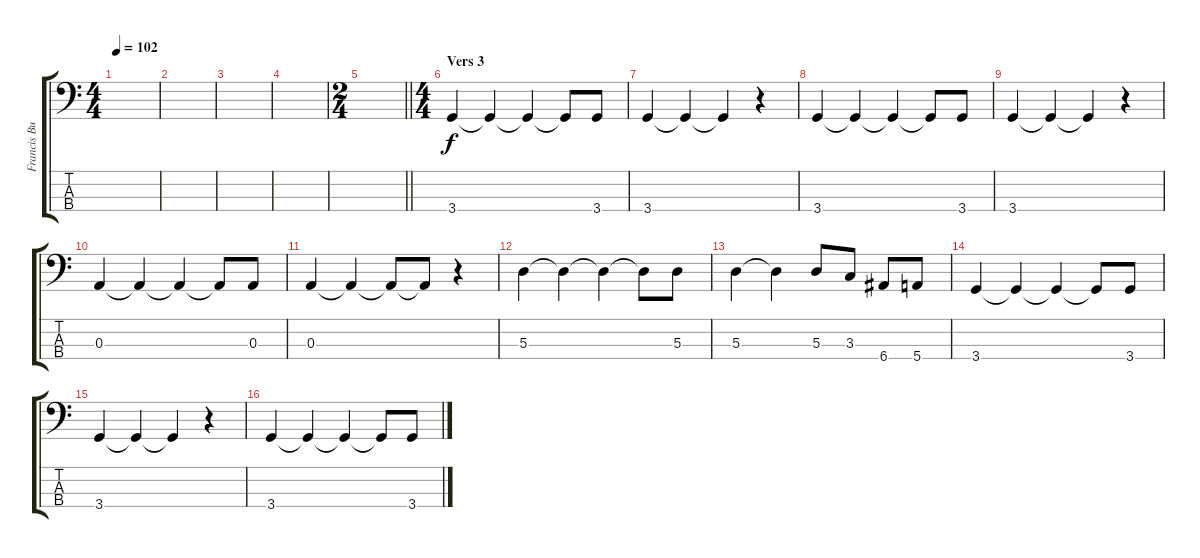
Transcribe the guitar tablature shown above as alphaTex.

\track ("Francis Buchholz" "Francis Bu") {instrument electricbassfinger}
\staff {score tabs}
\tuning (G2 D2 A1 E1) {hide}
\ts (4 4)
\tempo 102
\clef f4
\ks c
|
|
|
|
\ts (2 4)
\barLineRight lightlight
|
\ts (4 4)
\section ("" "Vers 3")
3.4.4 3.4{t}.4 3.4{t}.4 3.4{t}.8 3.4.8 |
3.4.4 3.4{t}.4 3.4{t}.4 r.4 |
3.4.4 3.4{t}.4 3.4{t}.4 3.4{t}.8 3.4.8 |
3.4.4 3.4{t}.4 3.4{t}.4 r.4 |
0.3.4 0.3{t}.4 0.3{t}.4 0.3{t}.8 0.3.8 |
0.3.4 0.3{t}.4 0.3{t}.8 0.3{t}.8 r.4 |
5.3.4 5.3{t}.4 5.3{t}.4 5.3{t}.8 5.3.8 |
5.3.4 5.3{t}.4 5.3.8 3.3.8 6.4.8 5.4.8 |
3.4.4 3.4{t}.4 3.4{t}.4 3.4{t}.8 3.4.8 |
3.4.4 3.4{t}.4 3.4{t}.4 r.4 |
3.4.4 3.4{t}.4 3.4{t}.4 3.4{t}.8 3.4.8
